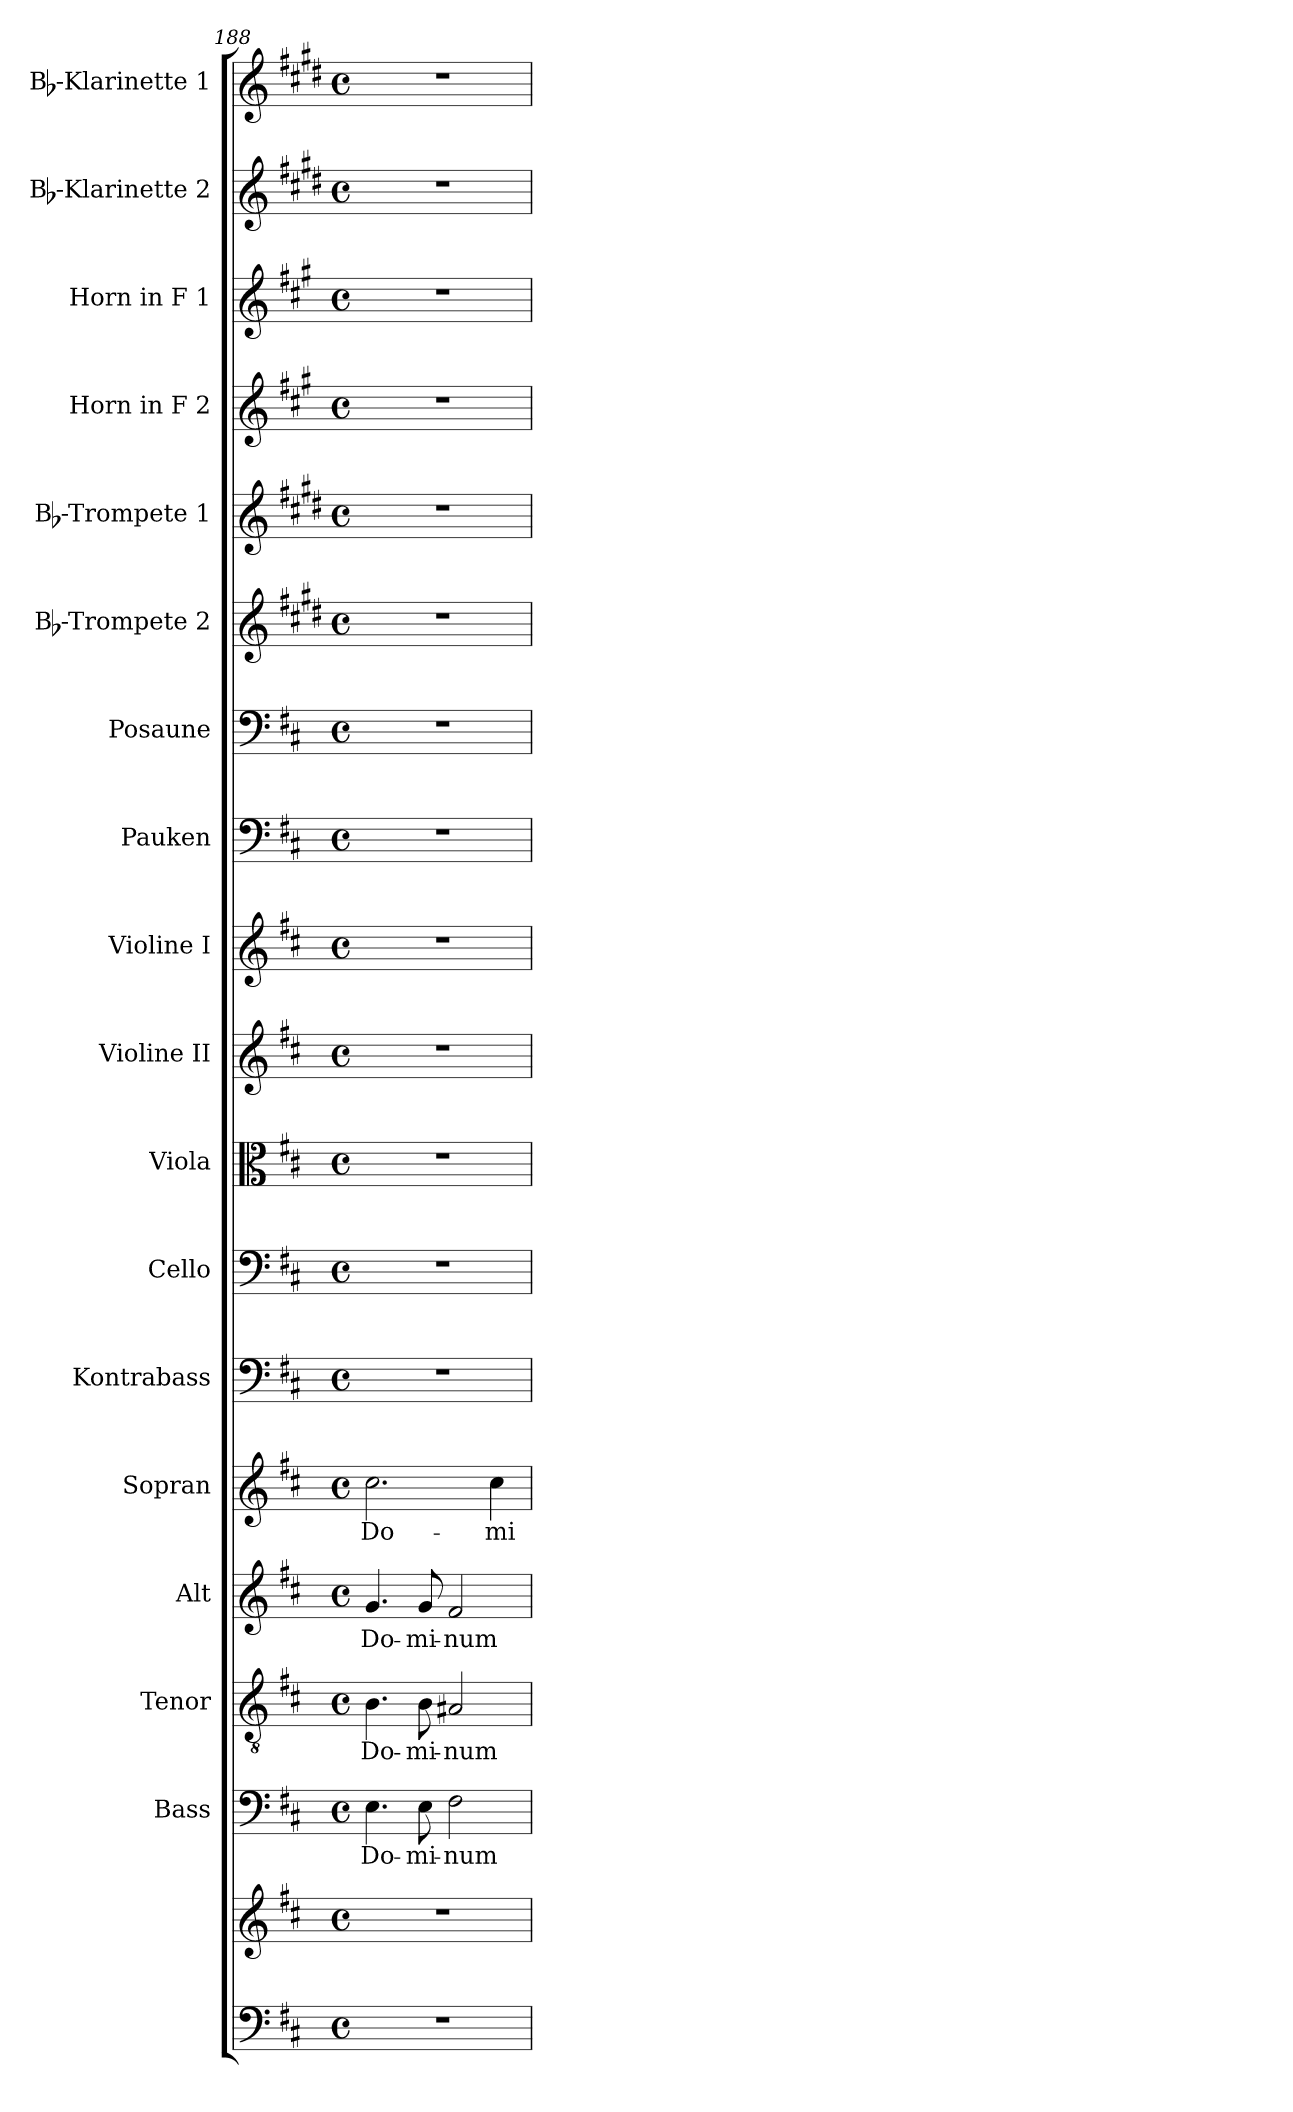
**kern	**kern	**kern	**text	**kern	**text	**kern	**text	**kern	**text	**kern	**kern	**kern	**kern	**kern	**kern	**kern	**kern	**kern	**kern	**kern	**kern	**kern
*part18	*part18	*part17	*part17	*part16	*part16	*part15	*part15	*part14	*part14	*part13	*part12	*part11	*part10	*part9	*part8	*part7	*part6	*part5	*part4	*part3	*part2	*part1
*staff19	*staff18	*staff17	*staff17	*staff16	*staff16	*staff15	*staff15	*staff14	*staff14	*staff13	*staff12	*staff11	*staff10	*staff9	*staff8	*staff7	*staff6	*staff5	*staff4	*staff3	*staff2	*staff1
*	*	*I"Bass	*	*I"Tenor	*	*I"Alt	*	*I"Sopran	*	*I"Kontrabass	*I"Cello	*I"Viola	*I"Violine II	*I"Violine I	*I"Pauken	*I"Posaune	*I"Bb-Trompete 2	*I"Bb-Trompete 1	*I"Horn in F 2	*I"Horn in F 1	*I"Bb-Klarinette 2	*I"Bb-Klarinette 1
*	*	*I'B.	*	*I'T.	*	*I'A.	*	*I'S.	*	*I'Kb.	*	*I'Vla.	*I'Vl. II	*I'Vl. I	*I'Pk.	*I'Pos.	*I'Bb Trp. 2	*I'Bb Trp. 1	*	*	*I'Bb Kl. 2	*I'Bb Kl. 1
*clefF4	*clefG2	*clefF4	*	*clefGv2	*	*clefG2	*	*clefG2	*	*clefF4	*clefF4	*clefC3	*clefG2	*clefG2	*clefF4	*clefF4	*clefG2	*clefG2	*clefG2	*clefG2	*clefG2	*clefG2
*	*	*	*	*	*	*	*	*	*	*ITrd7c12	*	*	*	*	*	*	*ITrd1c2	*ITrd1c2	*ITrd4c7	*ITrd4c7	*ITrd1c2	*ITrd1c2
*k[f#c#]	*k[f#c#]	*k[f#c#]	*	*k[f#c#]	*	*k[f#c#]	*	*k[f#c#]	*	*k[f#c#]	*k[f#c#]	*k[f#c#]	*k[f#c#]	*k[f#c#]	*k[f#c#]	*k[f#c#]	*k[f#c#]	*k[f#c#]	*k[f#c#]	*k[f#c#]	*k[f#c#]	*k[f#c#]
*D:	*D:	*D:	*	*D:	*	*D:	*	*D:	*	*D:	*D:	*D:	*D:	*D:	*D:	*D:	*D:	*D:	*D:	*D:	*D:	*D:
*M4/4	*M4/4	*M4/4	*	*M4/4	*	*M4/4	*	*M4/4	*	*M4/4	*M4/4	*M4/4	*M4/4	*M4/4	*M4/4	*M4/4	*M4/4	*M4/4	*M4/4	*M4/4	*M4/4	*M4/4
*met(c)	*met(c)	*met(c)	*	*met(c)	*	*met(c)	*	*met(c)	*	*met(c)	*met(c)	*met(c)	*met(c)	*met(c)	*met(c)	*met(c)	*met(c)	*met(c)	*met(c)	*met(c)	*met(c)	*met(c)
=188	=188	=188	=188	=188	=188	=188	=188	=188	=188	=188	=188	=188	=188	=188	=188	=188	=188	=188	=188	=188	=188	=188
!	!	!	!LO:LY:b	!	!LO:LY:b	!	!LO:LY:b	!	!LO:LY:b	!	!	!	!	!	!	!	!	!	!	!	!	!
1r	1r	4.E\	Do-	4.B\	Do-	4.g/	Do-	2.cc#\	Do-	1r	1r	1r	1r	1r	1r	1r	1r	1r	1r	1r	1r	1r
!	!	!	!LO:LY:b	!	!LO:LY:b	!	!LO:LY:b	!	!	!	!	!	!	!	!	!	!	!	!	!	!	!
.	.	8E\	-mi-	8B\	-mi-	8g/	-mi-	.	.	.	.	.	.	.	.	.	.	.	.	.	.	.
!	!	!	!LO:LY:b	!	!LO:LY:b	!	!LO:LY:b	!	!	!	!	!	!	!	!	!	!	!	!	!	!	!
.	.	2F#\	-num	2A#X/	-num	2f#/	-num	.	.	.	.	.	.	.	.	.	.	.	.	.	.	.
!	!	!	!	!	!	!	!	!	!LO:LY:b	!	!	!	!	!	!	!	!	!	!	!	!	!
.	.	.	.	.	.	.	.	4cc#\	-mi-	.	.	.	.	.	.	.	.	.	.	.	.	.
=	=	=	=	=	=	=	=	=	=	=	=	=	=	=	=	=	=	=	=	=	=	=
*-	*-	*-	*-	*-	*-	*-	*-	*-	*-	*-	*-	*-	*-	*-	*-	*-	*-	*-	*-	*-	*-	*-
